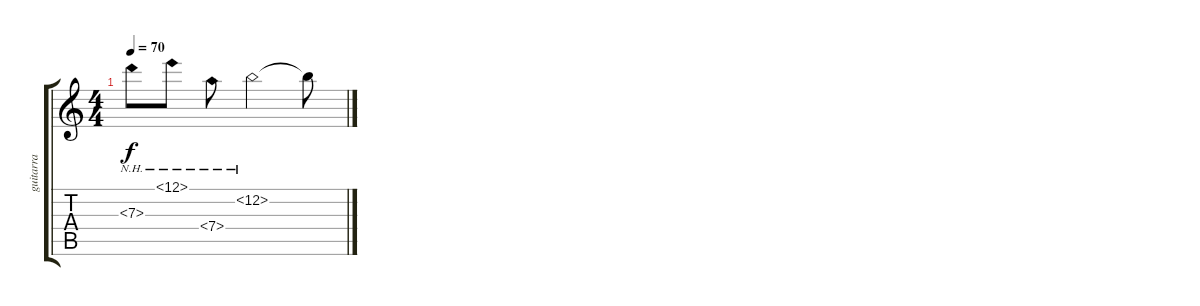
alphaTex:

\track ("guitarra" "guitarra") {instrument distortionguitar}
\staff {score tabs}
\tuning (E4 B3 G3 D3 A2 E2) {hide}
\ts (4 4)
\tempo 70
\clef g2
\ks c
7.3{nh}.8{dy f volume 0} 12.1{nh}.8 7.4{nh}.8 12.2{nh}.2 12.2{t}.8
